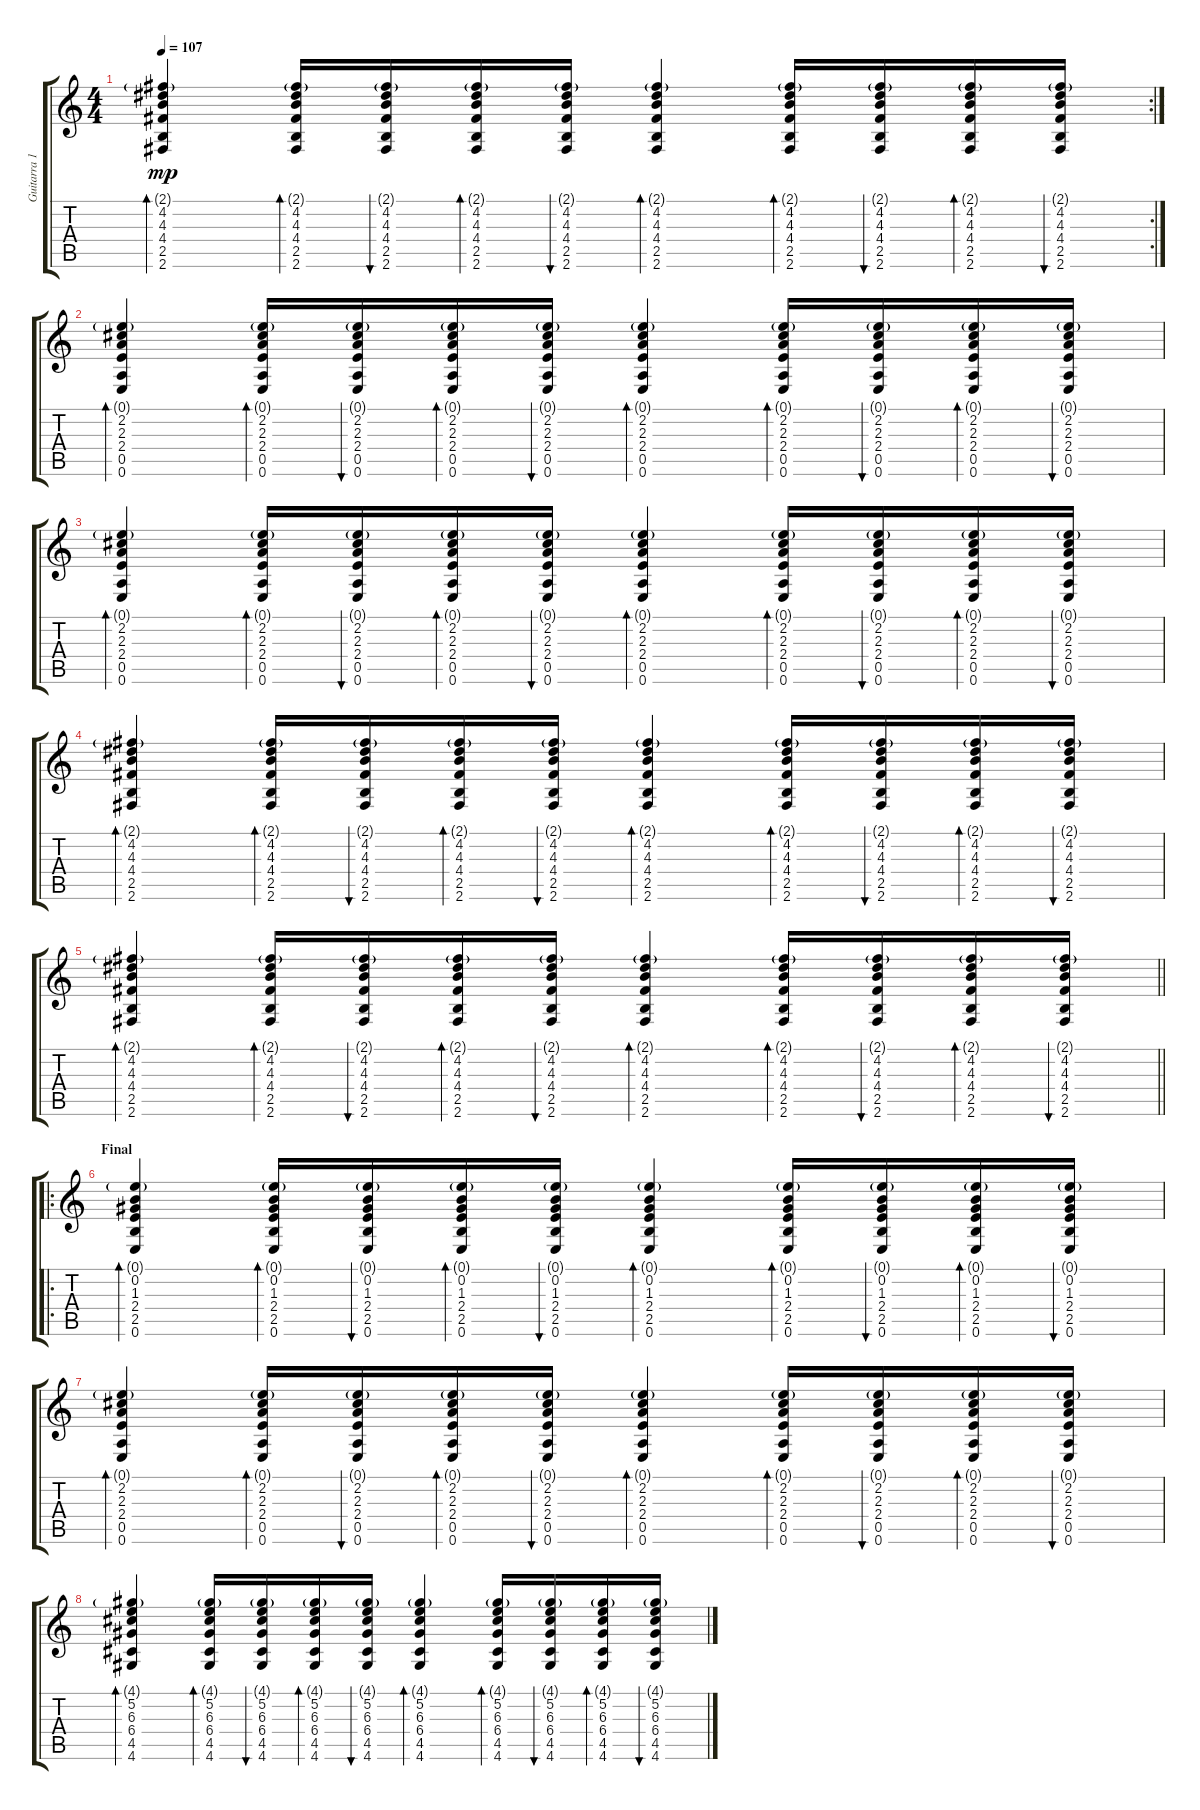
\track ("Guitarra 1" "Guitarra 1") {instrument acousticguitarsteel}
\staff {score tabs}
\tuning (E4 B3 G3 D3 A2 E2) {hide}
\rc 2
\ts (4 4)
\tempo 107
\clef g2
\ks c
(2.1{g} 4.2 4.3 4.4 2.5 2.6).4{bd 60 dy mp} (2.1{g} 4.2 4.3 4.4 2.5 2.6).16{bd 60} (2.1{g} 4.2 4.3 4.4 2.5 2.6).16{bu 60} (2.1{g} 4.2 4.3 4.4 2.5 2.6).16{bd 60} (2.1{g} 4.2 4.3 4.4 2.5 2.6).16{bu 60} (2.1{g} 4.2 4.3 4.4 2.5 2.6).4{bd 60} (2.1{g} 4.2 4.3 4.4 2.5 2.6).16{bd 60} (2.1{g} 4.2 4.3 4.4 2.5 2.6).16{bu 60} (2.1{g} 4.2 4.3 4.4 2.5 2.6).16{bd 60} (2.1{g} 4.2 4.3 4.4 2.5 2.6).16{bu 60} |
(0.1{g} 2.2 2.3 2.4 0.5 0.6).4{bd 60} (0.1{g} 2.2 2.3 2.4 0.5 0.6).16{bd 60} (0.1{g} 2.2 2.3 2.4 0.5 0.6).16{bu 60} (0.1{g} 2.2 2.3 2.4 0.5 0.6).16{bd 60} (0.1{g} 2.2 2.3 2.4 0.5 0.6).16{bu 60} (0.1{g} 2.2 2.3 2.4 0.5 0.6).4{bd 60} (0.1{g} 2.2 2.3 2.4 0.5 0.6).16{bd 60} (0.1{g} 2.2 2.3 2.4 0.5 0.6).16{bu 60} (0.1{g} 2.2 2.3 2.4 0.5 0.6).16{bd 60} (0.1{g} 2.2 2.3 2.4 0.5 0.6).16{bu 60} |
(0.1{g} 2.2 2.3 2.4 0.5 0.6).4{bd 60} (0.1{g} 2.2 2.3 2.4 0.5 0.6).16{bd 60} (0.1{g} 2.2 2.3 2.4 0.5 0.6).16{bu 60} (0.1{g} 2.2 2.3 2.4 0.5 0.6).16{bd 60} (0.1{g} 2.2 2.3 2.4 0.5 0.6).16{bu 60} (0.1{g} 2.2 2.3 2.4 0.5 0.6).4{bd 60} (0.1{g} 2.2 2.3 2.4 0.5 0.6).16{bd 60} (0.1{g} 2.2 2.3 2.4 0.5 0.6).16{bu 60} (0.1{g} 2.2 2.3 2.4 0.5 0.6).16{bd 60} (0.1{g} 2.2 2.3 2.4 0.5 0.6).16{bu 60} |
(2.1{g} 4.2 4.3 4.4 2.5 2.6).4{bd 60} (2.1{g} 4.2 4.3 4.4 2.5 2.6).16{bd 60} (2.1{g} 4.2 4.3 4.4 2.5 2.6).16{bu 60} (2.1{g} 4.2 4.3 4.4 2.5 2.6).16{bd 60} (2.1{g} 4.2 4.3 4.4 2.5 2.6).16{bu 60} (2.1{g} 4.2 4.3 4.4 2.5 2.6).4{bd 60} (2.1{g} 4.2 4.3 4.4 2.5 2.6).16{bd 60} (2.1{g} 4.2 4.3 4.4 2.5 2.6).16{bu 60} (2.1{g} 4.2 4.3 4.4 2.5 2.6).16{bd 60} (2.1{g} 4.2 4.3 4.4 2.5 2.6).16{bu 60} |
\barLineRight lightlight
(2.1{g} 4.2 4.3 4.4 2.5 2.6).4{bd 60} (2.1{g} 4.2 4.3 4.4 2.5 2.6).16{bd 60} (2.1{g} 4.2 4.3 4.4 2.5 2.6).16{bu 60} (2.1{g} 4.2 4.3 4.4 2.5 2.6).16{bd 60} (2.1{g} 4.2 4.3 4.4 2.5 2.6).16{bu 60} (2.1{g} 4.2 4.3 4.4 2.5 2.6).4{bd 60} (2.1{g} 4.2 4.3 4.4 2.5 2.6).16{bd 60} (2.1{g} 4.2 4.3 4.4 2.5 2.6).16{bu 60} (2.1{g} 4.2 4.3 4.4 2.5 2.6).16{bd 60} (2.1{g} 4.2 4.3 4.4 2.5 2.6).16{bu 60} |
\ro
\section ("" "Final")
(0.1{g} 0.2 1.3 2.4 2.5 0.6).4{bd 60} (0.1{g} 0.2 1.3 2.4 2.5 0.6).16{bd 60} (0.1{g} 0.2 1.3 2.4 2.5 0.6).16{bu 60} (0.1{g} 0.2 1.3 2.4 2.5 0.6).16{bd 60} (0.1{g} 0.2 1.3 2.4 2.5 0.6).16{bu 60} (0.1{g} 0.2 1.3 2.4 2.5 0.6).4{bd 60} (0.1{g} 0.2 1.3 2.4 2.5 0.6).16{bd 60} (0.1{g} 0.2 1.3 2.4 2.5 0.6).16{bu 60} (0.1{g} 0.2 1.3 2.4 2.5 0.6).16{bd 60} (0.1{g} 0.2 1.3 2.4 2.5 0.6).16{bu 60} |
(0.1{g} 2.2 2.3 2.4 0.5 0.6).4{bd 60} (0.1{g} 2.2 2.3 2.4 0.5 0.6).16{bd 60} (0.1{g} 2.2 2.3 2.4 0.5 0.6).16{bu 60} (0.1{g} 2.2 2.3 2.4 0.5 0.6).16{bd 60} (0.1{g} 2.2 2.3 2.4 0.5 0.6).16{bu 60} (0.1{g} 2.2 2.3 2.4 0.5 0.6).4{bd 60} (0.1{g} 2.2 2.3 2.4 0.5 0.6).16{bd 60} (0.1{g} 2.2 2.3 2.4 0.5 0.6).16{bu 60} (0.1{g} 2.2 2.3 2.4 0.5 0.6).16{bd 60} (0.1{g} 2.2 2.3 2.4 0.5 0.6).16{bu 60} |
(4.1{g} 5.2 6.3 6.4 4.5 4.6).4{bd 60} (4.1{g} 5.2 6.3 6.4 4.5 4.6).16{bd 60} (4.1{g} 5.2 6.3 6.4 4.5 4.6).16{bu 60} (4.1{g} 5.2 6.3 6.4 4.5 4.6).16{bd 60} (4.1{g} 5.2 6.3 6.4 4.5 4.6).16{bu 60} (4.1{g} 5.2 6.3 6.4 4.5 4.6).4{bd 60} (4.1{g} 5.2 6.3 6.4 4.5 4.6).16{bd 60} (4.1{g} 5.2 6.3 6.4 4.5 4.6).16{bu 60} (4.1{g} 5.2 6.3 6.4 4.5 4.6).16{bd 60} (4.1{g} 5.2 6.3 6.4 4.5 4.6).16{bu 60}
